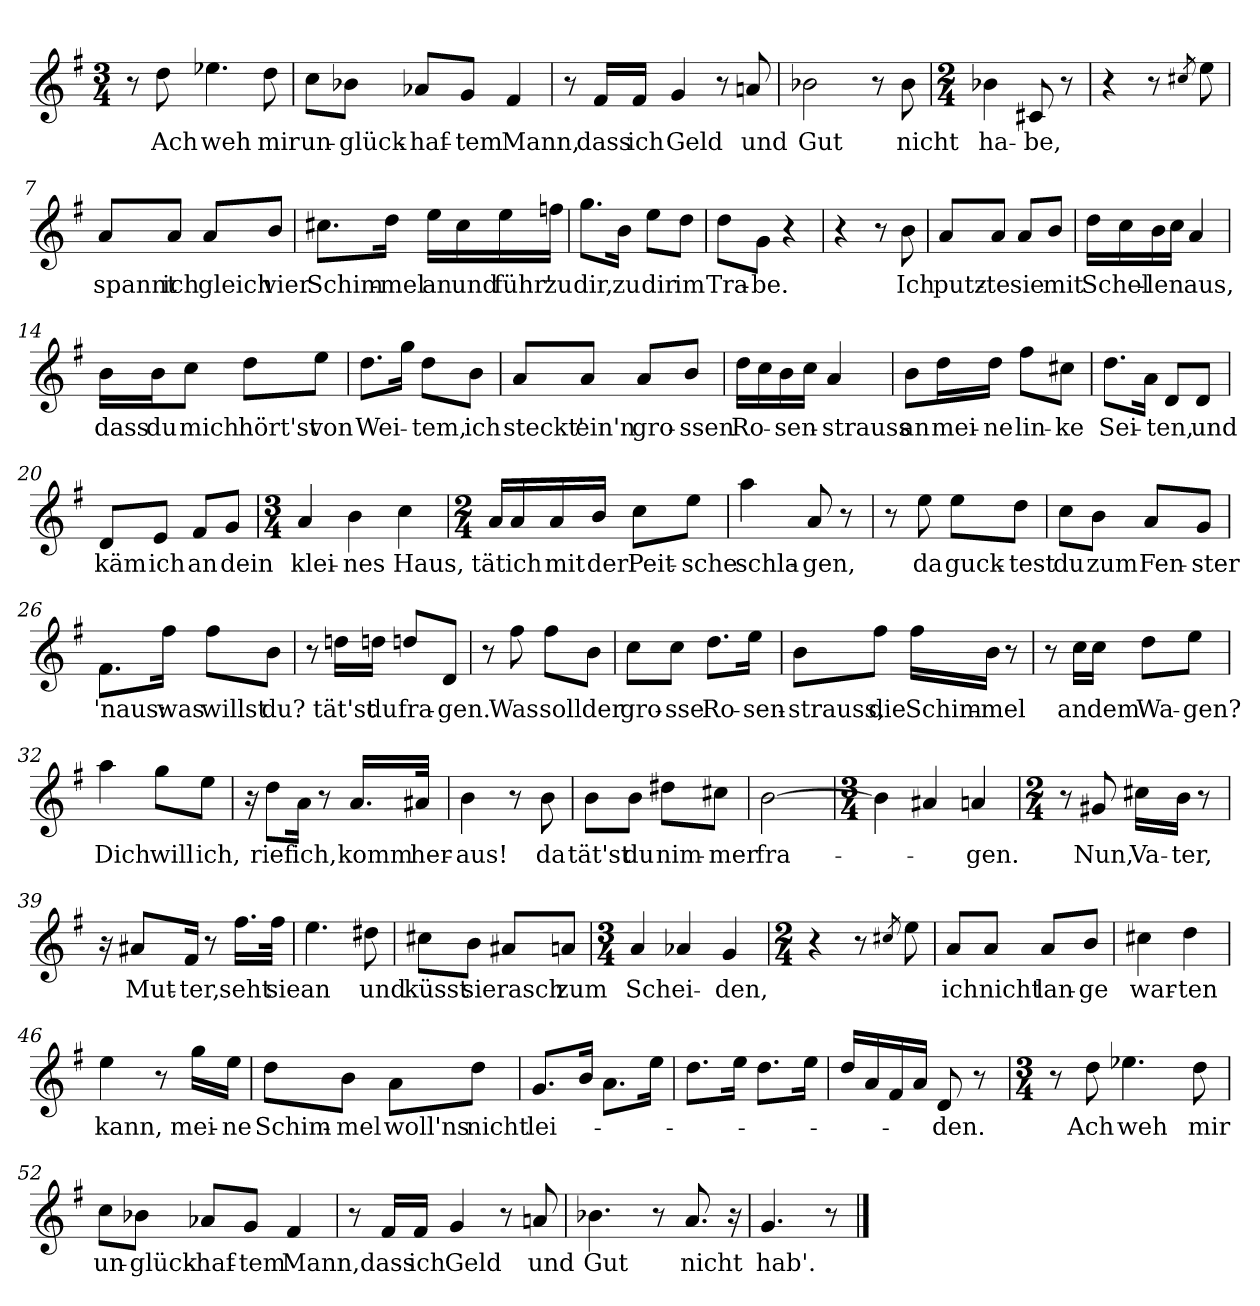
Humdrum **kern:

**kern	**text
*part1	*part1
*staff1	*staff1
*clefG2	*
*k[f#]	*
*M3/4	*
=1	=1
8r	.
!	!LO:LY:b
8dd\	Ach
!	!LO:LY:b
4.ee-X\	weh
!	!LO:LY:b
8dd\	mir
=2	=2
!	!LO:LY:b
8cc\L	un-
!	!LO:LY:b
8b-X\J	-glück-
!	!LO:LY:b
8a-X/L	-haf-
!	!LO:LY:b
8g/J	-tem
!	!LO:LY:b
4f#/	Mann,
=3	=3
8r	.
!	!LO:LY:b
16f#/LL	dass
!	!LO:LY:b
16f#/JJ	ich
!	!LO:LY:b
4g/	Geld
8r	.
!	!LO:LY:b
8an/	und
=4	=4
!	!LO:LY:b
2b-X\	Gut
8r	.
!	!LO:LY:b
8b-\	nicht
=5	=5
*M2/4	*
!	!LO:LY:b
4b-X\	ha-
!	!LO:LY:b
8c#X/	-be,
8r	.
=6	=6
4r	.
8r	.
8qcc#X/	.
8ee\	.
!!LO:LB:g=z
=7	=7
!	!LO:LY:b
8a/L	spannt
!	!LO:LY:b
8a/J	ich
!	!LO:LY:b
8a/L	gleich
!	!LO:LY:b
8b/J	vier
=8	=8
!	!LO:LY:b
8.cc#X\L	Schim-
!	!LO:LY:b
16dd\Jk	-mel
!	!LO:LY:b
16ee\LL	an
!	!LO:LY:b
16cc#\	und
!	!LO:LY:b
16ee\	führ'
!	!LO:LY:b
16ffn\JJ	zu
=9	=9
!	!LO:LY:b
8.gg\L	dir,
!	!LO:LY:b
16b\Jk	zu
!	!LO:LY:b
8ee\L	dir
!	!LO:LY:b
8dd\J	im
=10	=10
!	!LO:LY:b
8dd\L	Tra-
!	!LO:LY:b
8g\J	-be.
4r	.
=11	=11
4r	.
8r	.
!	!LO:LY:b
8b\	Ich
=12	=12
!	!LO:LY:b
8a/L	putz-
!	!LO:LY:b
8a/J	-te
!	!LO:LY:b
8a/L	sie
!	!LO:LY:b
8b/J	mit
=13	=13
!	!LO:LY:b
16dd\LL	Schel-
16cc\	.
!	!LO:LY:b
16b\	-len
16cc\JJ	.
!	!LO:LY:b
4a/	aus,
!!LO:LB:g=z
=14	=14
!	!LO:LY:b
16b\LL	dass
!	!LO:LY:b
16b\J	du
!	!LO:LY:b
8cc\J	mich
!	!LO:LY:b
8dd\L	hört'st
!	!LO:LY:b
8ee\J	von
=15	=15
!	!LO:LY:b
8.dd\L	Wei-
16gg\Jk	.
!	!LO:LY:b
8dd\L	-tem,
!	!LO:LY:b
8b\J	ich
=16	=16
!	!LO:LY:b
8a/L	steckt'
!	!LO:LY:b
8a/J	ein'n
!	!LO:LY:b
8a/L	gro-
!	!LO:LY:b
8b/J	-ssen
=17	=17
!	!LO:LY:b
16dd\LL	Ro-
16cc\	.
!	!LO:LY:b
16b\	-sen-
16cc\JJ	.
!	!LO:LY:b
4a/	-strauss
=18	=18
!	!LO:LY:b
8b\L	an
!	!LO:LY:b
16dd\L	mei-
!	!LO:LY:b
16dd\JJ	-ne
!	!LO:LY:b
8ff#\L	lin-
!	!LO:LY:b
8cc#X\J	-ke
=19	=19
!	!LO:LY:b
8.dd\L	Sei-
16a\Jk	.
!	!LO:LY:b
8d/L	-ten,
!	!LO:LY:b
8d/J	und
!!LO:LB:g=z
=20	=20
!	!LO:LY:b
8d/L	käm
!	!LO:LY:b
8e/J	ich
!	!LO:LY:b
8f#/L	an
!	!LO:LY:b
8g/J	dein
=21	=21
*M3/4	*
!	!LO:LY:b
4a/	klei-
!	!LO:LY:b
4b\	-nes
!	!LO:LY:b
4cc\	Haus,
=22	=22
*M2/4	*
!	!LO:LY:b
16a/LL	tät
!	!LO:LY:b
16a/	ich
!	!LO:LY:b
16a/	mit
!	!LO:LY:b
16b/JJ	der
!	!LO:LY:b
8cc\L	Peit-
!	!LO:LY:b
8ee\J	-sche
=23	=23
!	!LO:LY:b
4aa\	schla-
!	!LO:LY:b
8a/	-gen,
8r	.
=24	=24
8r	.
!	!LO:LY:b
8ee\	da
!	!LO:LY:b
8ee\L	guck-
!	!LO:LY:b
8dd\J	-test
=25	=25
!	!LO:LY:b
8cc\L	du
!	!LO:LY:b
8b\J	zum
!	!LO:LY:b
8a/L	Fen-
!	!LO:LY:b
8g/J	-ster
!!LO:LB:g=z
=26	=26
!	!LO:LY:b
8.f#\L	'naus:
!	!LO:LY:b
16ff#\Jk	was
!	!LO:LY:b
8ff#\L	willst
!	!LO:LY:b
8b\J	du?
=27	=27
8r	.
!	!LO:LY:b
16ddn\LL	tät'st
!	!LO:LY:b
16ddn\JJ	du
!	!LO:LY:b
8ddn/L	fra-
!	!LO:LY:b
8d/J	-gen.
=28	=28
8r	.
!	!LO:LY:b
8ff#\	Was
!	!LO:LY:b
8ff#\L	soll
!	!LO:LY:b
8b\J	der
=29	=29
!	!LO:LY:b
8cc\L	gro-
!	!LO:LY:b
8cc\J	-sse
!	!LO:LY:b
8.dd\L	Ro-
!	!LO:LY:b
16ee\Jk	-sen-
=30	=30
!	!LO:LY:b
8b\L	-strauss,
!	!LO:LY:b
8ff#\J	die
!	!LO:LY:b
16ff#\LL	Schim-
!	!LO:LY:b
16b\JJ	-mel
8r	.
=31	=31
8r	.
!	!LO:LY:b
16cc\LL	an
!	!LO:LY:b
16cc\JJ	dem
!	!LO:LY:b
8dd\L	Wa-
!	!LO:LY:b
8ee\J	-gen?
!!LO:LB:g=z
=32	=32
!	!LO:LY:b
4aa\	Dich
!	!LO:LY:b
8gg\L	will
!	!LO:LY:b
8ee\J	ich,
=33	=33
16r	.
!	!LO:LY:b
8dd\L	rief
!	!LO:LY:b
16a\Jk	ich,
8r	.
!	!LO:LY:b
16.a/LL	komm
!	!LO:LY:b
32a#X/JJk	her-
=34	=34
!	!LO:LY:b
4b\	-aus!
8r	.
!	!LO:LY:b
8b\	da
=35	=35
!	!LO:LY:b
8b\L	tät'st
!	!LO:LY:b
8b\J	du
!	!LO:LY:b
8dd#X\L	nim-
!	!LO:LY:b
8cc#X\J	-mer
=36	=36
!	!LO:LY:b
[2b\	fra-
=37	=37
*M3/4	*
4b\]	.
4a#X/	.
!	!LO:LY:b
4an/	-gen.
=38	=38
*M2/4	*
8r	.
!	!LO:LY:b
8g#X/	Nun,
!	!LO:LY:b
16cc#X\LL	Va-
!	!LO:LY:b
16b\JJ	-ter,
8r	.
!!LO:LB:g=z
=39	=39
16r	.
!	!LO:LY:b
8a#X/L	Mut-
!	!LO:LY:b
16f#/Jk	-ter,
8r	.
!	!LO:LY:b
16.ff#\LL	seht
!	!LO:LY:b
32ff#\JJk	sie
=40	=40
!	!LO:LY:b
4.ee\	an
!	!LO:LY:b
8dd#X\	und
=41	=41
!	!LO:LY:b
8cc#X\L	küsst
!	!LO:LY:b
8b\J	sie
!	!LO:LY:b
8a#X/L	rasch
!	!LO:LY:b
8an/J	zum
=42	=42
*M3/4	*
!	!LO:LY:b
4a/	Schei-
4a-X/	.
!	!LO:LY:b
4g/	-den,
=43	=43
*M2/4	*
4r	.
8r	.
8qcc#X/	.
8ee\	.
=44	=44
!	!LO:LY:b
8a/L	ich
!	!LO:LY:b
8a/J	nicht
!	!LO:LY:b
8a/L	lan-
!	!LO:LY:b
8b/J	-ge
=45	=45
!	!LO:LY:b
4cc#X\	war-
!	!LO:LY:b
4dd\	-ten
!!LO:LB:g=z
=46	=46
!	!LO:LY:b
4ee\	kann,
8r	.
!	!LO:LY:b
16gg\LL	mei-
!	!LO:LY:b
16ee\JJ	-ne
=47	=47
!	!LO:LY:b
8dd\L	Schim-
!	!LO:LY:b
8b\J	-mel
!	!LO:LY:b
8a\L	woll'ns
!	!LO:LY:b
8dd\J	nicht
=48	=48
!	!LO:LY:b
8.g/L	lei-
16b/Jk	.
8.a\L	.
16ee\Jk	.
=49	=49
8.dd\L	.
16ee\Jk	.
8.dd\L	.
16ee\Jk	.
=50	=50
16dd/LL	.
16a/	.
16f#/	.
16a/JJ	.
!	!LO:LY:b
8d/	-den.
8r	.
=51	=51
*M3/4	*
8r	.
!	!LO:LY:b
8dd\	Ach
!	!LO:LY:b
4.ee-X\	weh
!	!LO:LY:b
8dd\	mir
!!LO:LB:g=z
=52	=52
!	!LO:LY:b
8cc\L	un-
!	!LO:LY:b
8b-X\J	-glück-
!	!LO:LY:b
8a-X/L	-haf-
!	!LO:LY:b
8g/J	-tem
!	!LO:LY:b
4f#/	Mann,
=53	=53
8r	.
!	!LO:LY:b
16f#/LL	dass
!	!LO:LY:b
16f#/JJ	ich
!	!LO:LY:b
4g/	Geld
8r	.
!	!LO:LY:b
8an/	und
=54	=54
!	!LO:LY:b
4.b-X\	Gut
8r	.
!	!LO:LY:b
8.a/	nicht
16r	.
=55	=55
!	!LO:LY:b
4.g/	hab'.
8r	.
==	==
*-	*-
